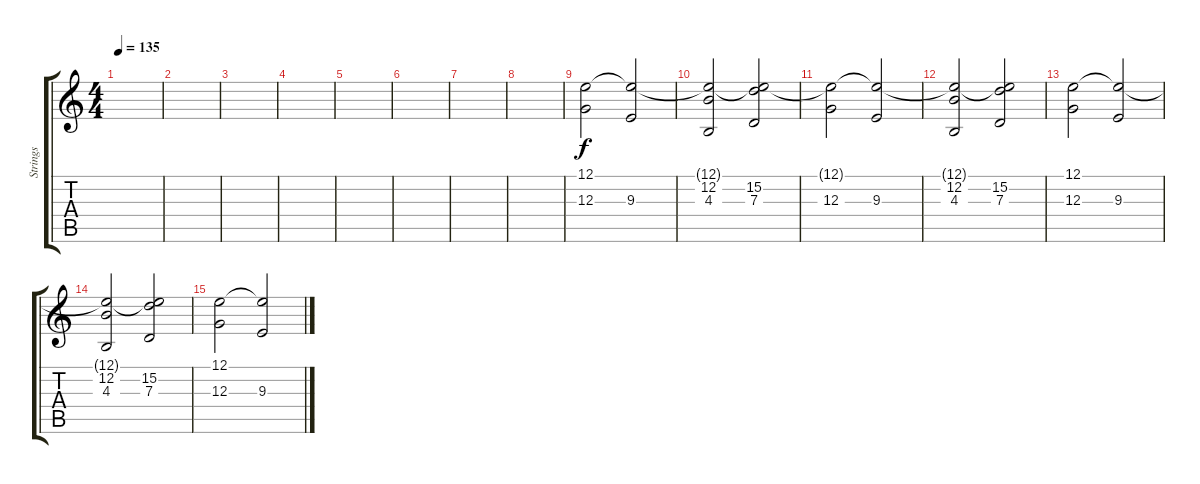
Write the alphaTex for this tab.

\track ("Strings" "Strings") {instrument synthstrings1}
\staff {score tabs}
\tuning (E4 B3 G3 D3 A2 E2) {hide}
\ts (4 4)
\tempo 135
\clef g2
\ks c
|
|
|
|
|
|
|
|
(12.1 12.3).2 (12.1{t} 9.3).2 |
(12.1{t} 12.2 4.3).2 (12.1{t} 15.2 7.3).2 |
(12.1{t} 12.3).2 (12.1{t} 9.3).2 |
(12.1{t} 12.2 4.3).2 (12.1{t} 15.2 7.3).2 |
(12.1 12.3).2 (12.1{t} 9.3).2 |
(12.1{t} 12.2 4.3).2 (12.1{t} 15.2 7.3).2 |
(12.1 12.3).2 (12.1{t} 9.3).2
